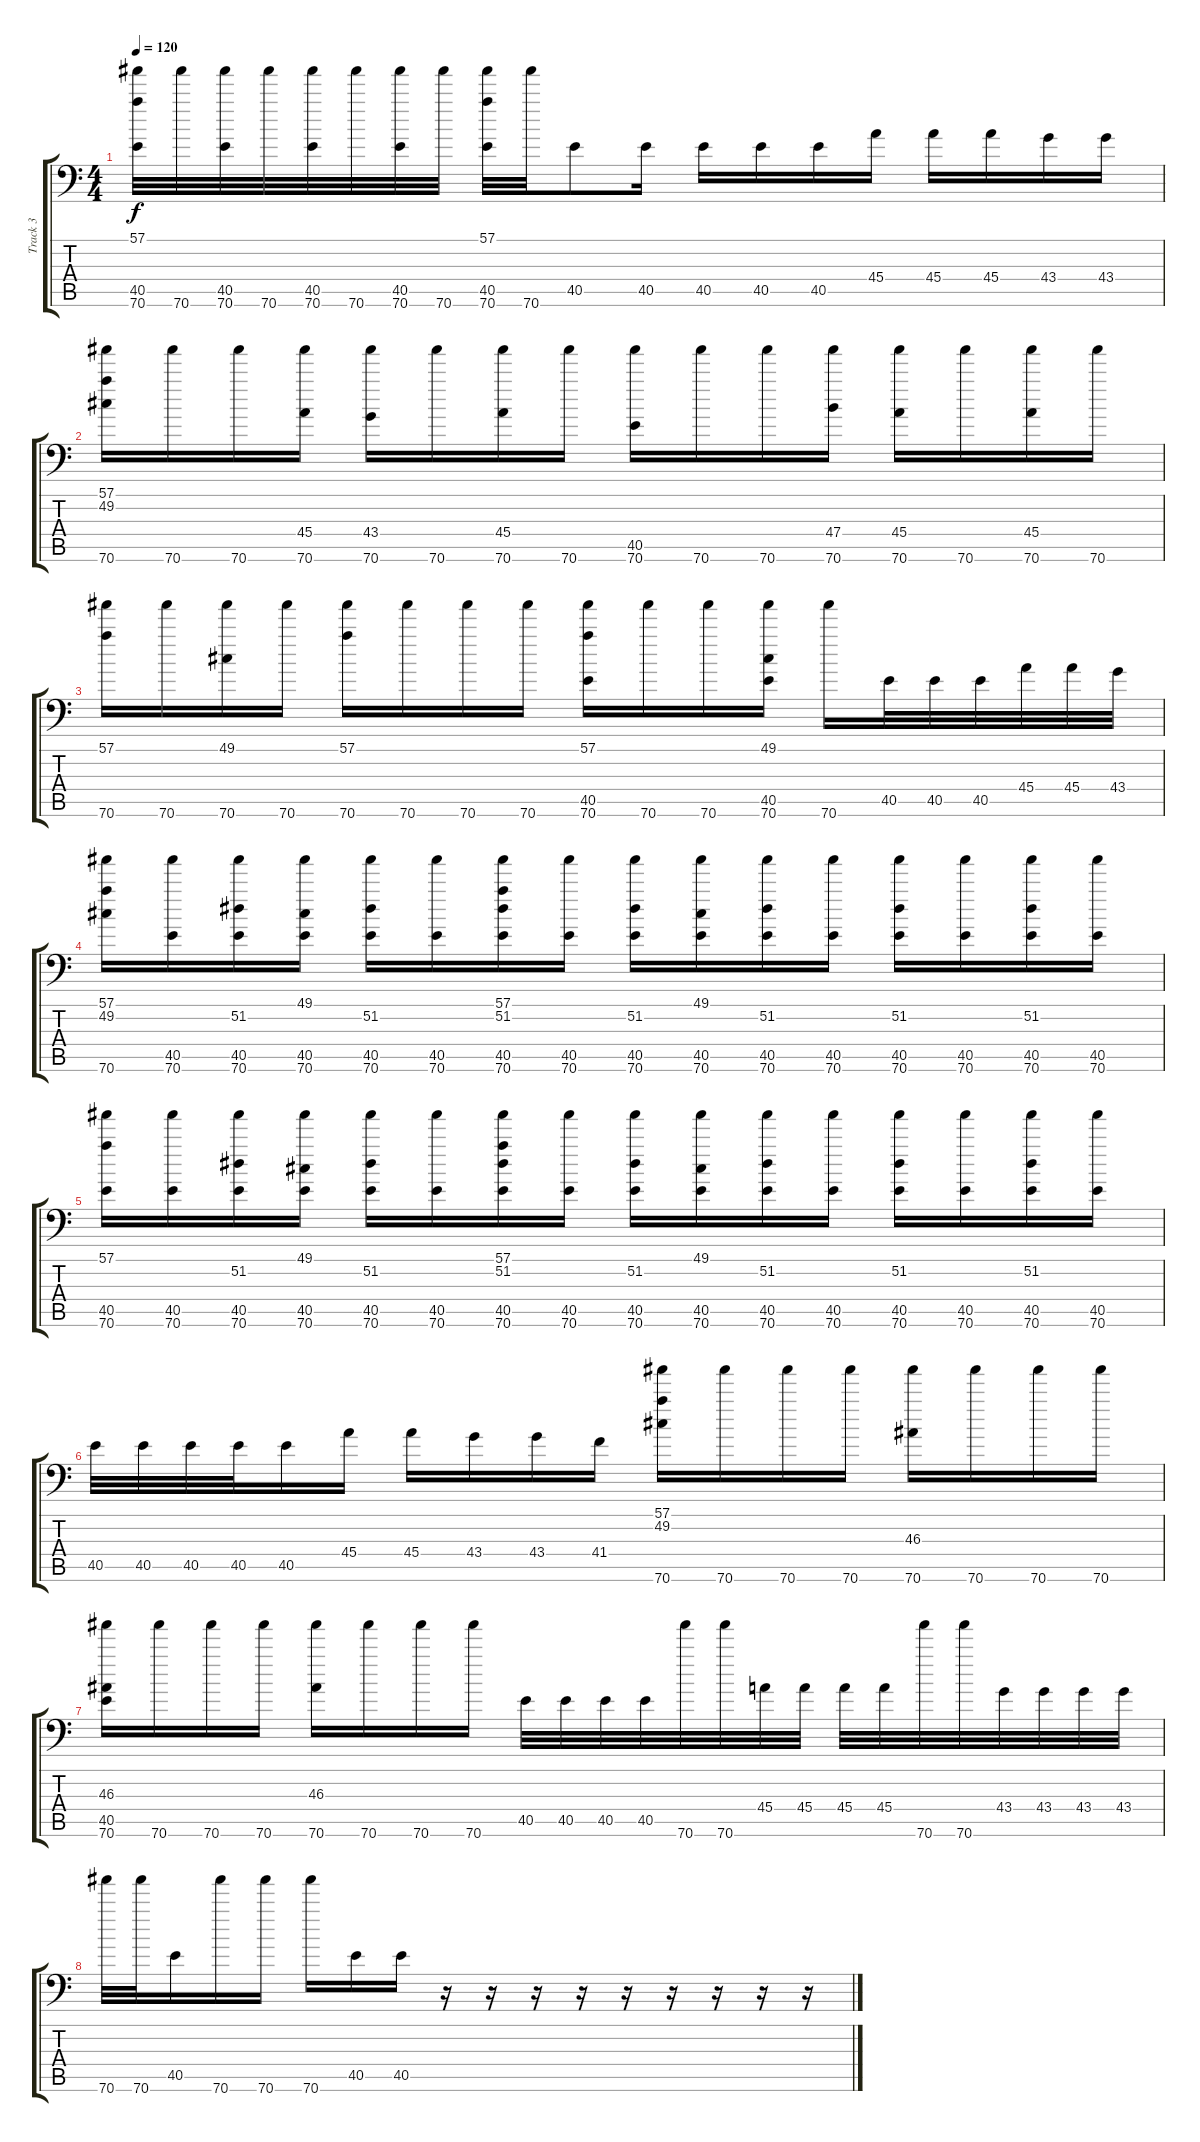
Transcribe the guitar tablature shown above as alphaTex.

\track ("Track 3" "Track 3") {instrument acousticgrandpiano}
\staff {score tabs}
\tuning (C-1 C-1 C-1 C-1 C-1 C-1) {hide}
\ts (4 4)
\tempo 120
\clef f4
\ks c
(57.1 40.5 70.6).32{dy f} 70.6.32 (40.5 70.6).32 70.6.32 (40.5 70.6).32 70.6.32 (40.5 70.6).32 70.6.32 (57.1 40.5 70.6).32 70.6.32 40.5.8 40.5.16 40.5.16 40.5.16 40.5.16 45.4.16 45.4.16 45.4.16 43.4.16 43.4.16 |
(57.1 49.2 70.6).16 70.6.16 70.6.16 (45.4 70.6).16 (43.4 70.6).16 70.6.16 (45.4 70.6).16 70.6.16 (40.5 70.6).16 70.6.16 70.6.16 (47.4 70.6).16 (45.4 70.6).16 70.6.16 (45.4 70.6).16 70.6.16 |
(57.1 70.6).16 70.6.16 (49.1 70.6).16 70.6.16 (57.1 70.6).16 70.6.16 70.6.16 70.6.16 (57.1 40.5 70.6).16 70.6.16 70.6.16 (49.1 40.5 70.6).16 70.6.16 40.5.32 40.5.32 40.5.32 45.4.32 45.4.32 43.4.32 |
(57.1 49.2 70.6).16 (40.5 70.6).16 (51.2 40.5 70.6).16 (49.1 40.5 70.6).16 (51.2 40.5 70.6).16 (40.5 70.6).16 (57.1 51.2 40.5 70.6).16 (40.5 70.6).16 (51.2 40.5 70.6).16 (49.1 40.5 70.6).16 (51.2 40.5 70.6).16 (40.5 70.6).16 (51.2 40.5 70.6).16 (40.5 70.6).16 (51.2 40.5 70.6).16 (40.5 70.6).16 |
(57.1 40.5 70.6).16 (40.5 70.6).16 (51.2 40.5 70.6).16 (49.1 40.5 70.6).16 (51.2 40.5 70.6).16 (40.5 70.6).16 (57.1 51.2 40.5 70.6).16 (40.5 70.6).16 (51.2 40.5 70.6).16 (49.1 40.5 70.6).16 (51.2 40.5 70.6).16 (40.5 70.6).16 (51.2 40.5 70.6).16 (40.5 70.6).16 (51.2 40.5 70.6).16 (40.5 70.6).16 |
40.5.32 40.5.32 40.5.32 40.5.32 40.5.16 45.4.16 45.4.16 43.4.16 43.4.16 41.4.16 (57.1 49.2 70.6).16 70.6.16 70.6.16 70.6.16 (46.3 70.6).16 70.6.16 70.6.16 70.6.16 |
(46.3 40.5 70.6).16 70.6.16 70.6.16 70.6.16 (46.3 70.6).16 70.6.16 70.6.16 70.6.16 40.5.32 40.5.32 40.5.32 40.5.32 70.6.32 70.6.32 45.4.32 45.4.32 45.4.32 45.4.32 70.6.32 70.6.32 43.4.32 43.4.32 43.4.32 43.4.32 |
70.6.32 70.6.32 40.5.16 70.6.16 70.6.16 70.6.16 40.5.16 40.5.16 r.16 r.16 r.16 r.16 r.16 r.16 r.16 r.16 r.16
